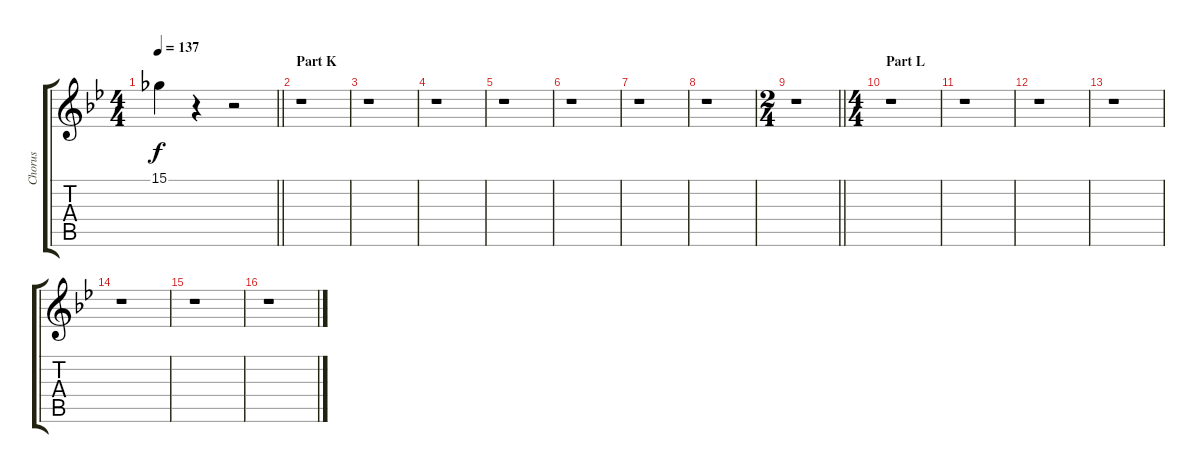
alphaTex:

\track ("Chorus" "Chorus") {instrument trumpet}
\staff {score tabs}
\tuning (Eb4 Bb3 Gb3 Db3 Ab2 Eb2) {hide}
\ts (4 4)
\tempo 137
\clef g2
\barLineRight lightlight
\ks bb
15.1.4{dy f} r.4 r.2 |
\section ("" "Part K")
r.1 |
r.1 |
r.1 |
r.1 |
r.1 |
r.1 |
r.1 |
\ts (2 4)
\barLineRight lightlight
r.1 |
\ts (4 4)
\section ("" "Part L")
r.1 |
r.1 |
r.1 |
r.1 |
r.1 |
r.1 |
r.1
